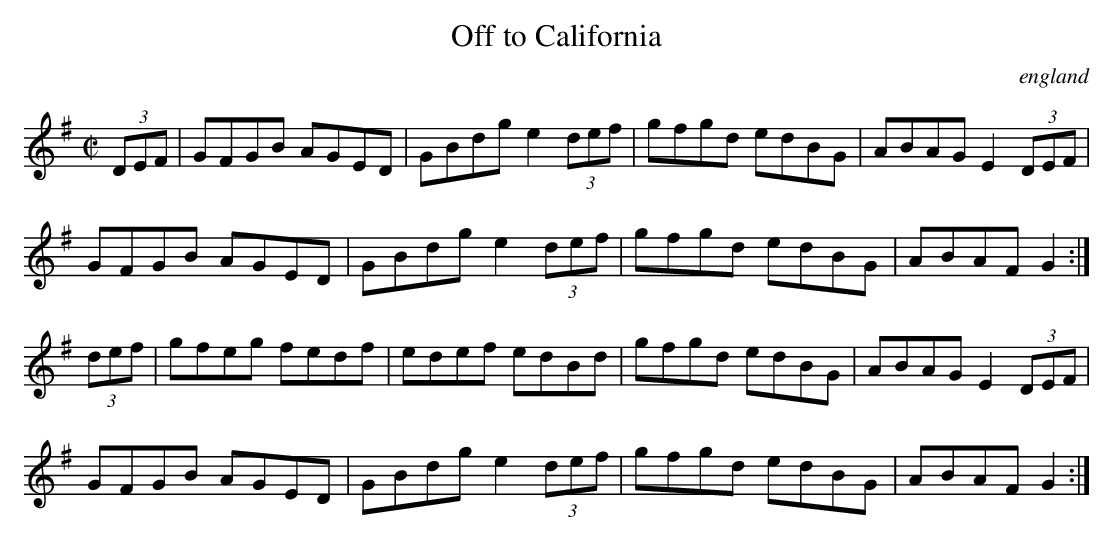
X:1
T:Off to California
O:england
M:C|
L:1/8
K:G Major
(3DEF|GFGB AGED|GBdg e2 (3def|gfgd edBG|ABAG E2 (3DEF|
GFGB AGED|GBdg e2 (3def|gfgd edBG|ABAF G2:|
(3def|gfeg fedf|edef edBd|gfgd edBG|ABAG E2 (3DEF|
GFGB AGED|GBdg e2 (3def|gfgd edBG|ABAF G2:|
